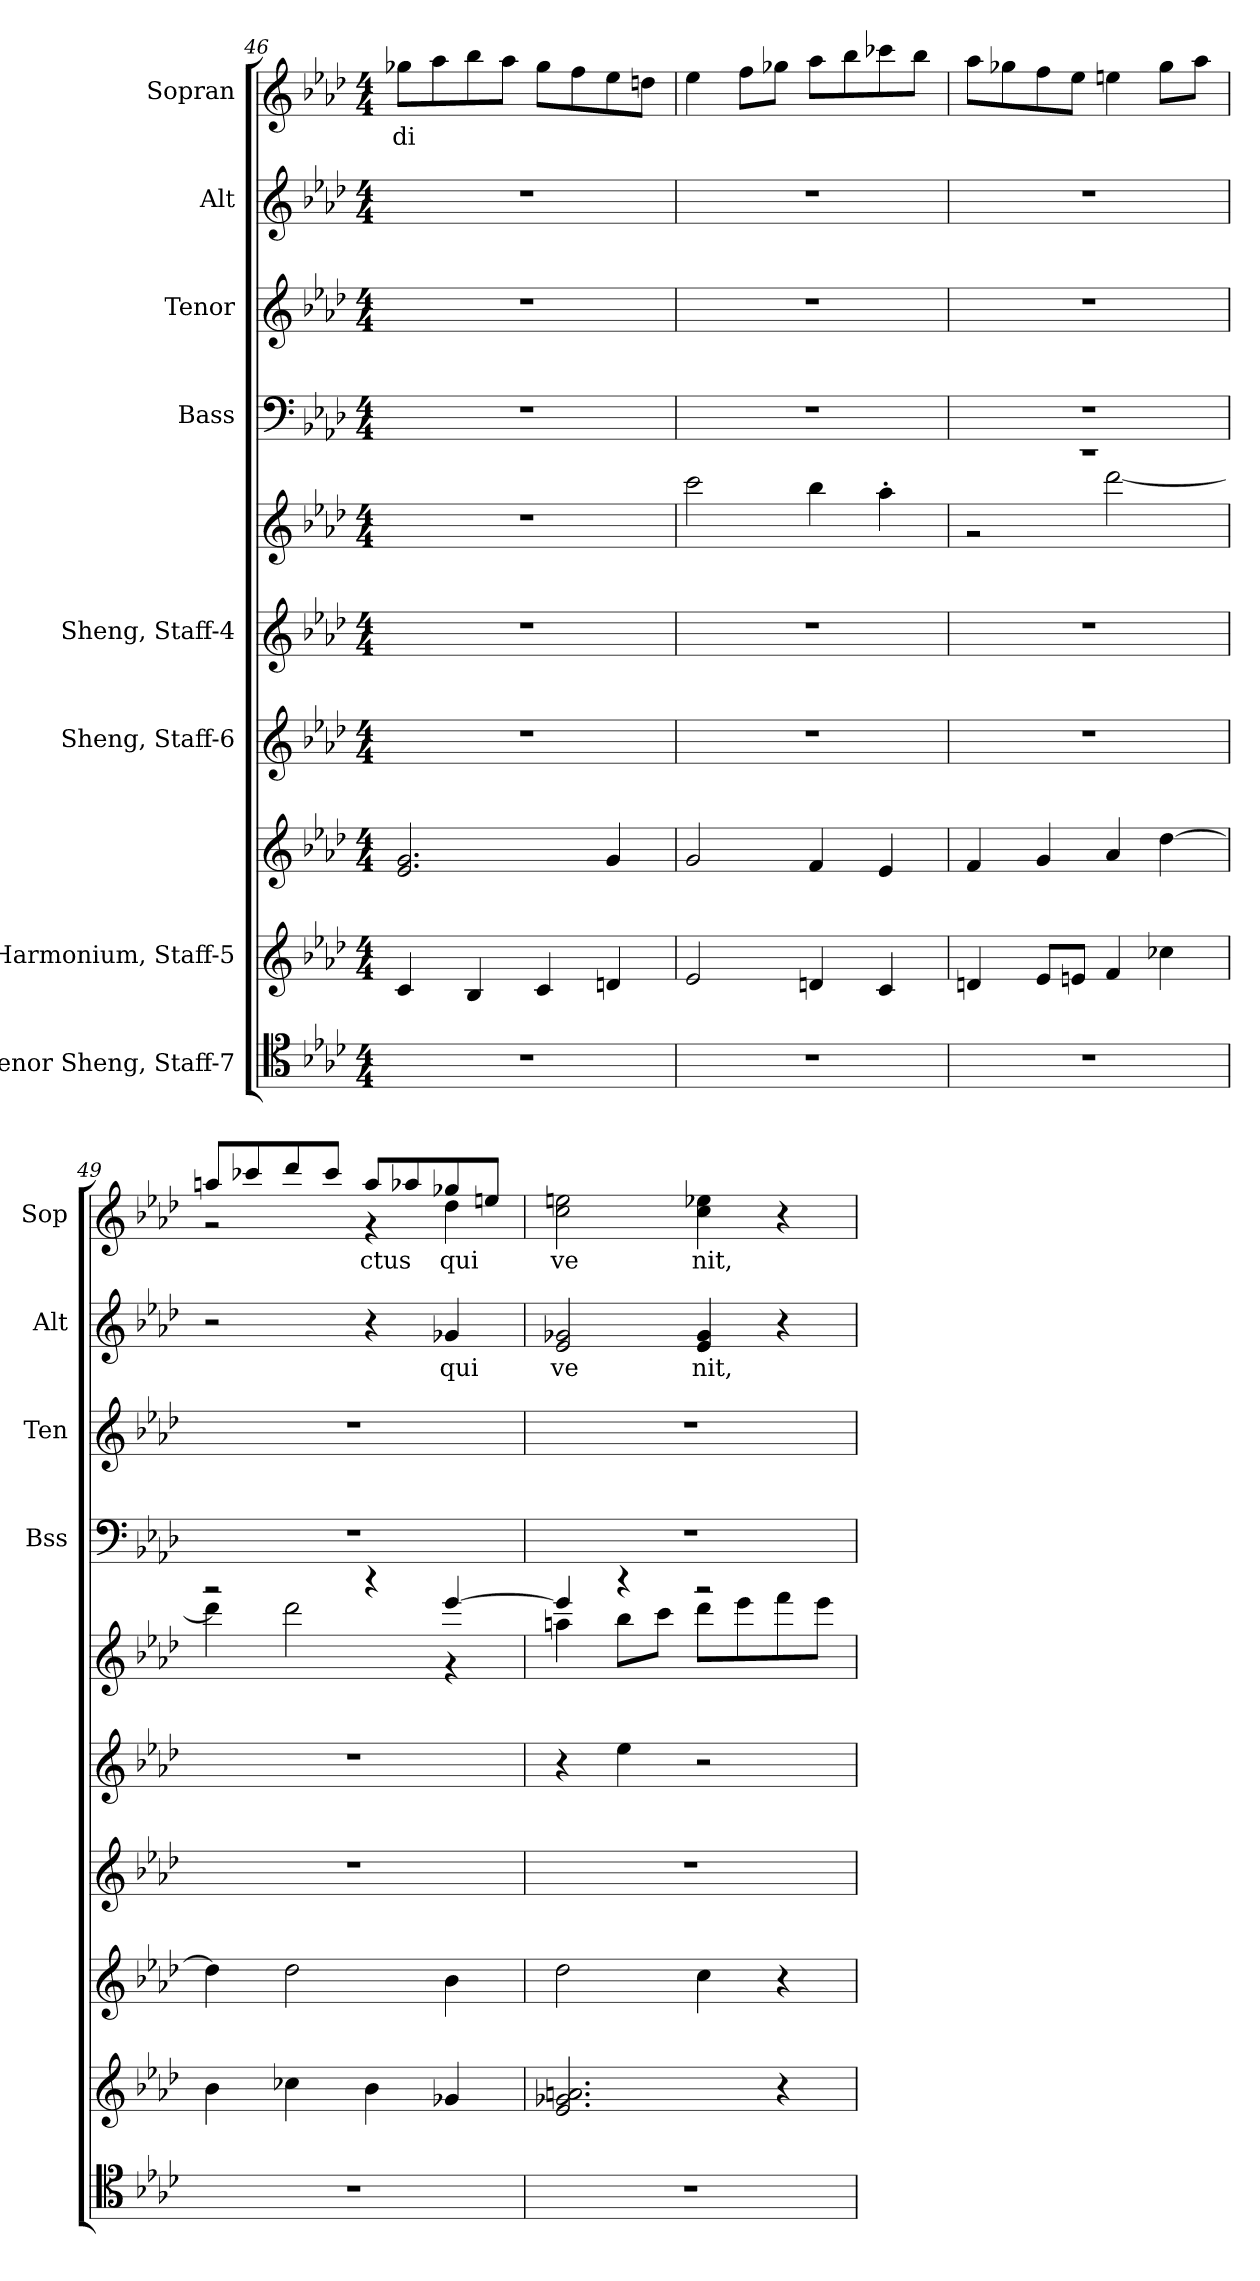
**kern	**kern	**kern	**kern	**kern	**kern	**kern	**kern	**kern	**text	**kern	**text
*part8	*part7	*part7	*part6	*part5	*part5	*part4	*part3	*part2	*part2	*part1	*part1
*staff10	*staff9	*staff8	*staff7	*staff6	*staff5	*staff4	*staff3	*staff2	*staff2	*staff1	*staff1
*I"Tenor Sheng, Staff-7	*I"Harmonium, Staff-5	*	*I"Sheng, Staff-6	*I"Sheng, Staff-4	*	*I"Bass	*I"Tenor	*I"Alt	*	*I"Sopran	*
*	*	*	*	*	*	*I'Bss	*I'Ten	*I'Alt	*	*I'Sop	*
*clefC4	*clefG2	*clefG2	*clefG2	*clefG2	*clefG2	*clefF4	*clefG2	*clefG2	*	*clefG2	*
*	*	*	*	*	*	*	*ITrd4c7	*	*	*ITrd2c3	*
*k[b-e-a-d-]	*k[b-e-a-d-]	*k[b-e-a-d-]	*k[b-e-a-d-]	*k[b-e-a-d-]	*k[b-e-a-d-]	*k[b-e-a-d-]	*k[b-e-a-d-g-]	*k[b-e-a-d-]	*	*k[b-]	*
*M4/4	*M4/4	*M4/4	*M4/4	*M4/4	*M4/4	*M4/4	*M4/4	*M4/4	*	*M4/4	*
=46	=46	=46	=46	=46	=46	=46	=46	=46	=46	=46	=46
1r	4c/	2.e-/ 2.g/	1r	1r	1r	1r	1r	1r	.	8ee-X\L	di
.	.	.	.	.	.	.	.	.	.	8ff\	.
.	4B-/	.	.	.	.	.	.	.	.	8gg\	.
.	.	.	.	.	.	.	.	.	.	8ff\J	.
.	4c/	.	.	.	.	.	.	.	.	8ee-\L	.
.	.	.	.	.	.	.	.	.	.	8dd\	.
.	4dn/	4g/	.	.	.	.	.	.	.	8cc\	.
.	.	.	.	.	.	.	.	.	.	8bn\J	.
=47	=47	=47	=47	=47	=47	=47	=47	=47	=47	=47	=47
1r	2e-/	2g/	1r	1r	2ccc\	1r	1r	1r	.	4cc\	.
.	.	.	.	.	.	.	.	.	.	8dd\L	.
.	.	.	.	.	.	.	.	.	.	8ee-X\J	.
.	4dn/	4f/	.	.	4bb-\	.	.	.	.	8ff\L	.
.	.	.	.	.	.	.	.	.	.	8gg\	.
.	4c/	4e-/	.	.	4aa-'\	.	.	.	.	8aa-X\	.
.	.	.	.	.	.	.	.	.	.	8gg\J	.
!!LO:PB:g=z
=48	=48	=48	=48	=48	=48	=48	=48	=48	=48	=48	=48
*	*	*	*	*	*^	*	*	*	*	*	*
1r	4dn/	4f/	1r	1r	1r	2r	1r	1r	1r	.	8ff\L	.
.	.	.	.	.	.	.	.	.	.	.	8ee-X\	.
.	8e-/L	4g/	.	.	.	.	.	.	.	.	8dd\	.
.	8en/J	.	.	.	.	.	.	.	.	.	8cc\J	.
.	4f/	4a-/	.	.	.	[2ddd-\	.	.	.	.	4cc#X\	.
.	4cc-X\	[4dd-\	.	.	.	.	.	.	.	.	8ee-\L	.
.	.	.	.	.	.	.	.	.	.	.	8ff\J	.
=49	=49	=49	=49	=49	=49	=49	=49	=49	=49	=49	=49	=49
*	*	*	*	*	*	*	*	*	*	*	*^	*
1r	4b-\	4dd-\]	1r	1r	2r	4ddd-\]	1r	1r	2r	.	8ff#X/L	2r	.
.	.	.	.	.	.	.	.	.	.	.	8aa-X/	.	.
.	4cc-X\	2dd-\	.	.	.	2ddd-\	.	.	.	.	8bb-/	.	.
.	.	.	.	.	.	.	.	.	.	.	8aa-/J	.	.
.	4b-\	.	.	.	4r	.	.	.	4r	.	8ff#/L	4r	ctus
.	.	.	.	.	.	.	.	.	.	.	8ffn/	.	.
.	4g-X/	4b-\	.	.	[4eee-/	4r	.	.	4g-X/	qui	8ee-X/	4b-\	qui
.	.	.	.	.	.	.	.	.	.	.	8cc#X/J	.	.
*	*	*	*	*	*	*	*	*	*	*	*v	*v	*
=50	=50	=50	=50	=50	=50	=50	=50	=50	=50	=50	=50	=50
1r	2.e-/ 2.g-X/ 2.an/	2dd-\	1r	4r	4eee-/]	4aan\	1r	1r	2e-/ 2g-X/	ve	2a\ 2cc#X\	ve
.	.	.	.	4ee-\	4r	8bb-\L	.	.	.	.	.	.
.	.	.	.	.	.	8ccc\J	.	.	.	.	.	.
.	.	4cc\	.	2r	2r	8ddd-\L	.	.	4e-/ 4g-/	nit,	4a\ 4ccn\	nit,
.	.	.	.	.	.	8eee-\	.	.	.	.	.	.
.	4r	4r	.	.	.	8fff\	.	.	4r	.	4r	.
.	.	.	.	.	.	8eee-\J	.	.	.	.	.	.
*	*	*	*	*	*v	*v	*	*	*	*	*	*
=	=	=	=	=	=	=	=	=	=	=	=
*-	*-	*-	*-	*-	*-	*-	*-	*-	*-	*-	*-
